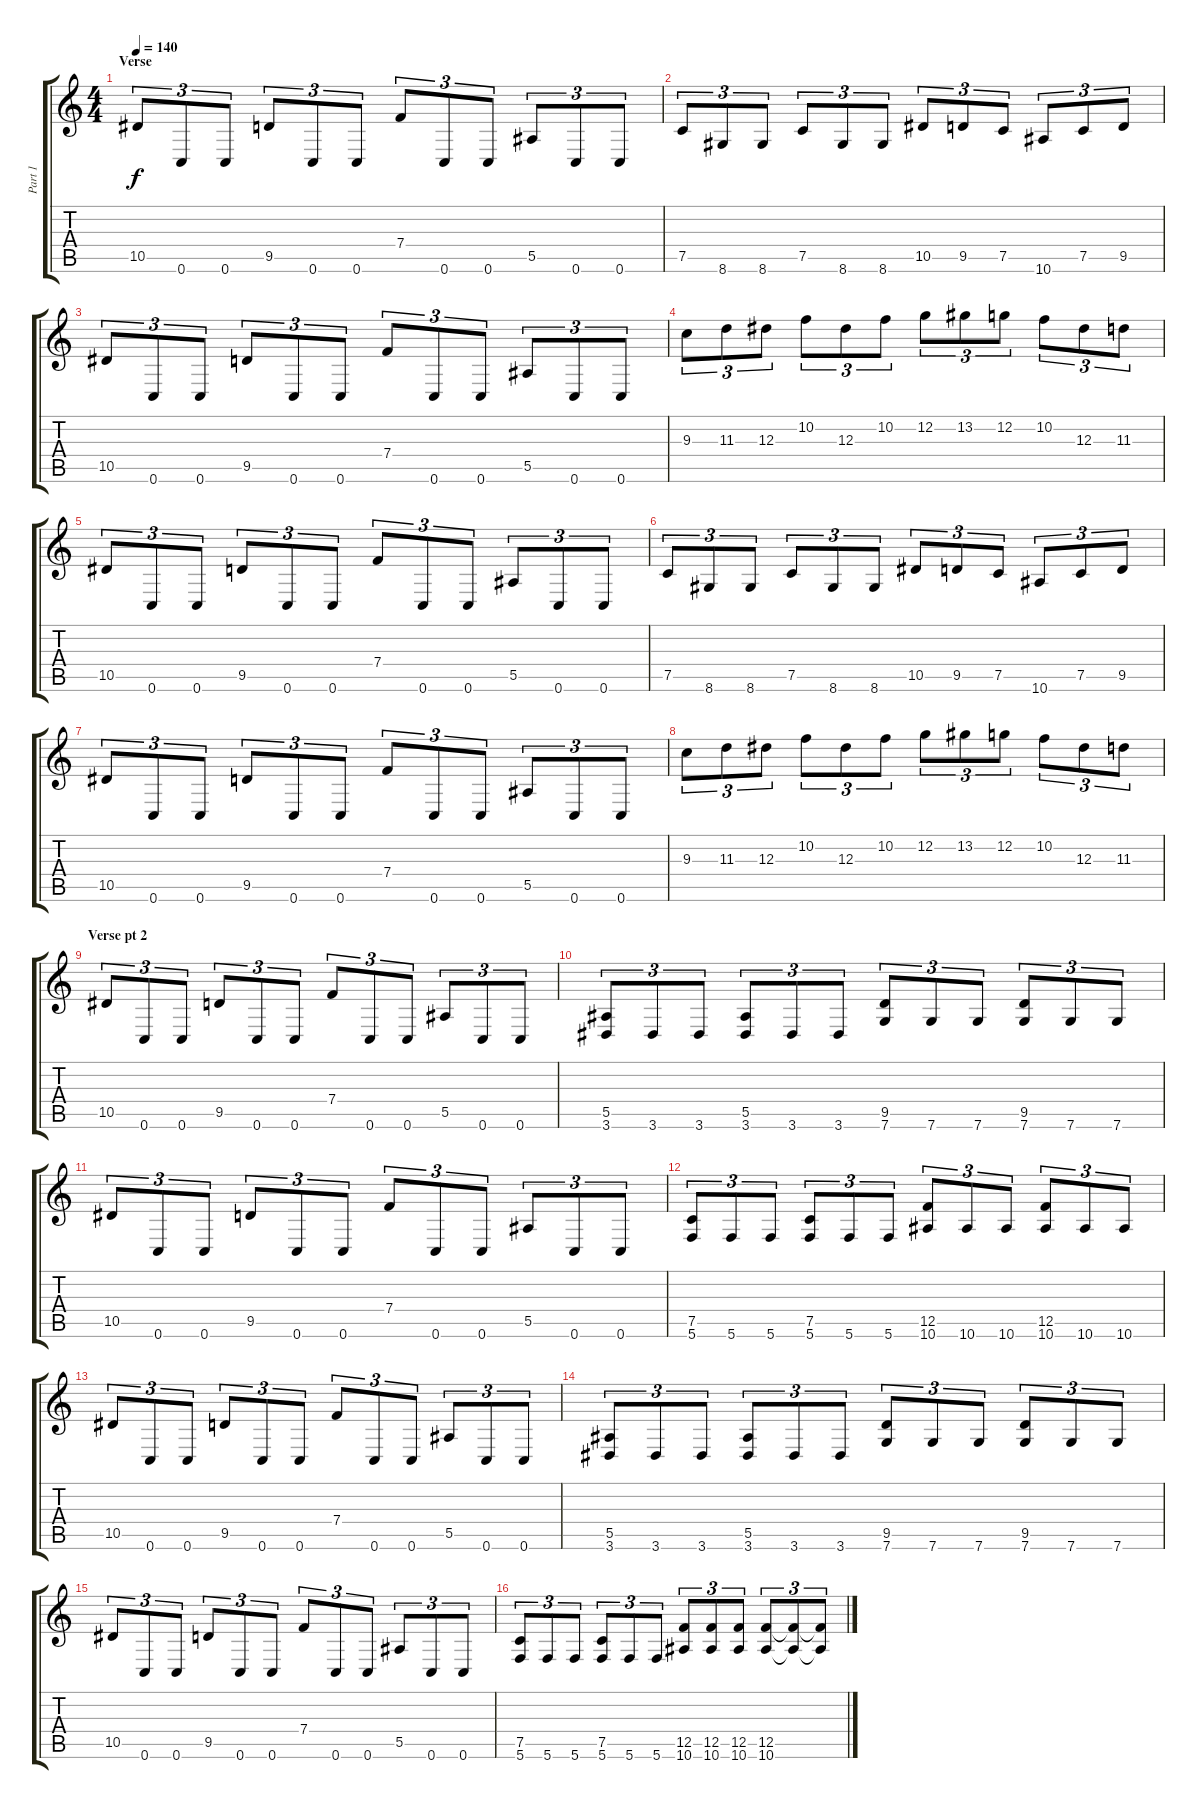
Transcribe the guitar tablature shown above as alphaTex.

\track ("Part 1" "Part 1") {instrument distortionguitar}
\staff {score tabs}
\tuning (C4 G3 Eb3 Bb2 F2 C2) {hide}
\ts (4 4)
\section ("" "Verse")
\tempo 140
\clef g2
\ks c
10.5.8{tu (3 2) dy f} 0.6.8{tu (3 2)} 0.6.8{tu (3 2)} 9.5.8{tu (3 2)} 0.6.8{tu (3 2)} 0.6.8{tu (3 2)} 7.4.8{tu (3 2)} 0.6.8{tu (3 2)} 0.6.8{tu (3 2)} 5.5.8{tu (3 2)} 0.6.8{tu (3 2)} 0.6.8{tu (3 2)} |
7.5.8{tu (3 2)} 8.6.8{tu (3 2)} 8.6.8{tu (3 2)} 7.5.8{tu (3 2)} 8.6.8{tu (3 2)} 8.6.8{tu (3 2)} 10.5.8{tu (3 2)} 9.5.8{tu (3 2)} 7.5.8{tu (3 2)} 10.6.8{tu (3 2)} 7.5.8{tu (3 2)} 9.5.8{tu (3 2)} |
10.5.8{tu (3 2)} 0.6.8{tu (3 2)} 0.6.8{tu (3 2)} 9.5.8{tu (3 2)} 0.6.8{tu (3 2)} 0.6.8{tu (3 2)} 7.4.8{tu (3 2)} 0.6.8{tu (3 2)} 0.6.8{tu (3 2)} 5.5.8{tu (3 2)} 0.6.8{tu (3 2)} 0.6.8{tu (3 2)} |
9.3.8{tu (3 2)} 11.3.8{tu (3 2)} 12.3.8{tu (3 2)} 10.2.8{tu (3 2)} 12.3.8{tu (3 2)} 10.2.8{tu (3 2)} 12.2.8{tu (3 2)} 13.2.8{tu (3 2)} 12.2.8{tu (3 2)} 10.2.8{tu (3 2)} 12.3.8{tu (3 2)} 11.3.8{tu (3 2)} |
10.5.8{tu (3 2)} 0.6.8{tu (3 2)} 0.6.8{tu (3 2)} 9.5.8{tu (3 2)} 0.6.8{tu (3 2)} 0.6.8{tu (3 2)} 7.4.8{tu (3 2)} 0.6.8{tu (3 2)} 0.6.8{tu (3 2)} 5.5.8{tu (3 2)} 0.6.8{tu (3 2)} 0.6.8{tu (3 2)} |
7.5.8{tu (3 2)} 8.6.8{tu (3 2)} 8.6.8{tu (3 2)} 7.5.8{tu (3 2)} 8.6.8{tu (3 2)} 8.6.8{tu (3 2)} 10.5.8{tu (3 2)} 9.5.8{tu (3 2)} 7.5.8{tu (3 2)} 10.6.8{tu (3 2)} 7.5.8{tu (3 2)} 9.5.8{tu (3 2)} |
10.5.8{tu (3 2)} 0.6.8{tu (3 2)} 0.6.8{tu (3 2)} 9.5.8{tu (3 2)} 0.6.8{tu (3 2)} 0.6.8{tu (3 2)} 7.4.8{tu (3 2)} 0.6.8{tu (3 2)} 0.6.8{tu (3 2)} 5.5.8{tu (3 2)} 0.6.8{tu (3 2)} 0.6.8{tu (3 2)} |
9.3.8{tu (3 2)} 11.3.8{tu (3 2)} 12.3.8{tu (3 2)} 10.2.8{tu (3 2)} 12.3.8{tu (3 2)} 10.2.8{tu (3 2)} 12.2.8{tu (3 2)} 13.2.8{tu (3 2)} 12.2.8{tu (3 2)} 10.2.8{tu (3 2)} 12.3.8{tu (3 2)} 11.3.8{tu (3 2)} |
\section ("" "Verse pt 2")
10.5.8{tu (3 2)} 0.6.8{tu (3 2)} 0.6.8{tu (3 2)} 9.5.8{tu (3 2)} 0.6.8{tu (3 2)} 0.6.8{tu (3 2)} 7.4.8{tu (3 2)} 0.6.8{tu (3 2)} 0.6.8{tu (3 2)} 5.5.8{tu (3 2)} 0.6.8{tu (3 2)} 0.6.8{tu (3 2)} |
(5.5 3.6).8{tu (3 2)} 3.6.8{tu (3 2)} 3.6.8{tu (3 2)} (5.5 3.6).8{tu (3 2)} 3.6.8{tu (3 2)} 3.6.8{tu (3 2)} (9.5 7.6).8{tu (3 2)} 7.6.8{tu (3 2)} 7.6.8{tu (3 2)} (9.5 7.6).8{tu (3 2)} 7.6.8{tu (3 2)} 7.6.8{tu (3 2)} |
10.5.8{tu (3 2)} 0.6.8{tu (3 2)} 0.6.8{tu (3 2)} 9.5.8{tu (3 2)} 0.6.8{tu (3 2)} 0.6.8{tu (3 2)} 7.4.8{tu (3 2)} 0.6.8{tu (3 2)} 0.6.8{tu (3 2)} 5.5.8{tu (3 2)} 0.6.8{tu (3 2)} 0.6.8{tu (3 2)} |
(7.5 5.6).8{tu (3 2)} 5.6.8{tu (3 2)} 5.6.8{tu (3 2)} (7.5 5.6).8{tu (3 2)} 5.6.8{tu (3 2)} 5.6.8{tu (3 2)} (12.5 10.6).8{tu (3 2)} 10.6.8{tu (3 2)} 10.6.8{tu (3 2)} (12.5 10.6).8{tu (3 2)} 10.6.8{tu (3 2)} 10.6.8{tu (3 2)} |
10.5.8{tu (3 2)} 0.6.8{tu (3 2)} 0.6.8{tu (3 2)} 9.5.8{tu (3 2)} 0.6.8{tu (3 2)} 0.6.8{tu (3 2)} 7.4.8{tu (3 2)} 0.6.8{tu (3 2)} 0.6.8{tu (3 2)} 5.5.8{tu (3 2)} 0.6.8{tu (3 2)} 0.6.8{tu (3 2)} |
(5.5 3.6).8{tu (3 2)} 3.6.8{tu (3 2)} 3.6.8{tu (3 2)} (5.5 3.6).8{tu (3 2)} 3.6.8{tu (3 2)} 3.6.8{tu (3 2)} (9.5 7.6).8{tu (3 2)} 7.6.8{tu (3 2)} 7.6.8{tu (3 2)} (9.5 7.6).8{tu (3 2)} 7.6.8{tu (3 2)} 7.6.8{tu (3 2)} |
10.5.8{tu (3 2)} 0.6.8{tu (3 2)} 0.6.8{tu (3 2)} 9.5.8{tu (3 2)} 0.6.8{tu (3 2)} 0.6.8{tu (3 2)} 7.4.8{tu (3 2)} 0.6.8{tu (3 2)} 0.6.8{tu (3 2)} 5.5.8{tu (3 2)} 0.6.8{tu (3 2)} 0.6.8{tu (3 2)} |
(7.5 5.6).8{tu (3 2)} 5.6.8{tu (3 2)} 5.6.8{tu (3 2)} (7.5 5.6).8{tu (3 2)} 5.6.8{tu (3 2)} 5.6.8{tu (3 2)} (12.5 10.6).8{tu (3 2)} (12.5 10.6).8{tu (3 2)} (12.5 10.6).8{tu (3 2)} (12.5 10.6).8{tu (3 2)} (12.5{t} 10.6{t}).8{tu (3 2)} (12.5{t} 10.6{t}).8{tu (3 2)}
